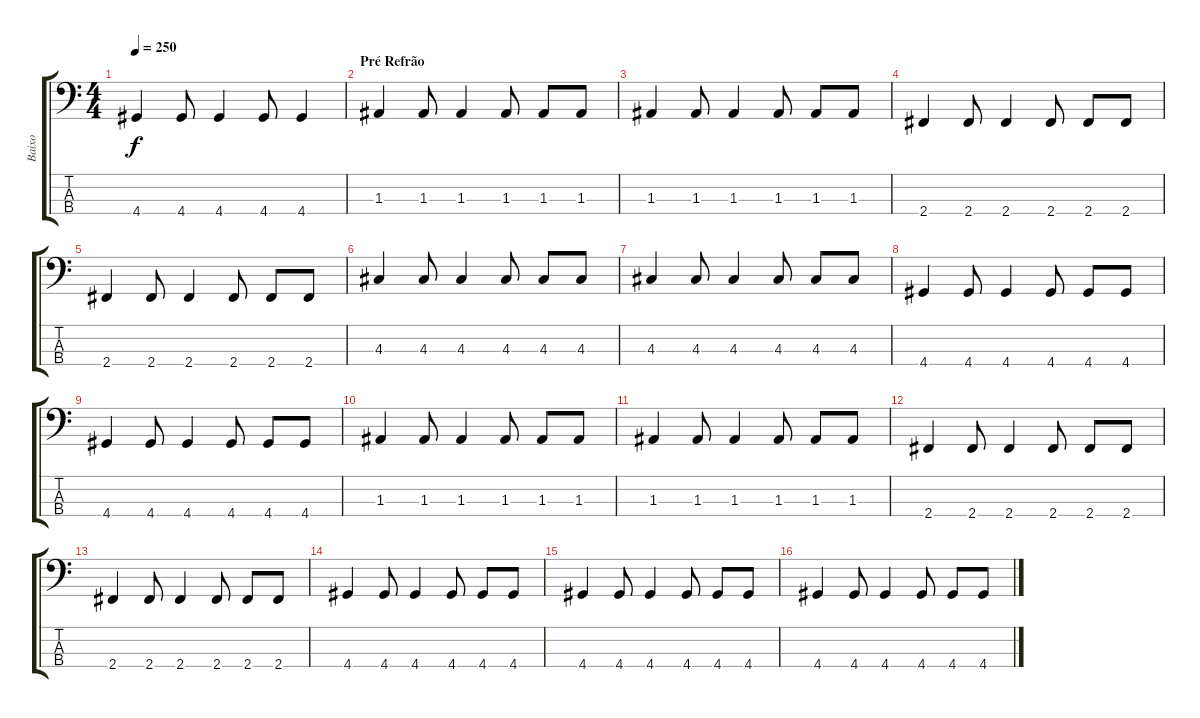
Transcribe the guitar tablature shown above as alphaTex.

\track ("Baixo" "Baixo") {instrument electricbassfinger}
\staff {score tabs}
\tuning (G2 D2 A1 E1) {hide}
\ts (4 4)
\tempo 250
\clef f4
\ks c
4.4.4{dy f} 4.4.8 4.4.4 4.4.8 4.4.4 |
\section ("" "Pré Refrão")
1.3.4 1.3.8 1.3.4 1.3.8 1.3.8 1.3.8 |
1.3.4 1.3.8 1.3.4 1.3.8 1.3.8 1.3.8 |
2.4.4 2.4.8 2.4.4 2.4.8 2.4.8 2.4.8 |
2.4.4 2.4.8 2.4.4 2.4.8 2.4.8 2.4.8 |
4.3.4 4.3.8 4.3.4 4.3.8 4.3.8 4.3.8 |
4.3.4 4.3.8 4.3.4 4.3.8 4.3.8 4.3.8 |
4.4.4 4.4.8 4.4.4 4.4.8 4.4.8 4.4.8 |
4.4.4 4.4.8 4.4.4 4.4.8 4.4.8 4.4.8 |
1.3.4 1.3.8 1.3.4 1.3.8 1.3.8 1.3.8 |
1.3.4 1.3.8 1.3.4 1.3.8 1.3.8 1.3.8 |
2.4.4 2.4.8 2.4.4 2.4.8 2.4.8 2.4.8 |
2.4.4 2.4.8 2.4.4 2.4.8 2.4.8 2.4.8 |
4.4.4 4.4.8 4.4.4 4.4.8 4.4.8 4.4.8 |
4.4.4 4.4.8 4.4.4 4.4.8 4.4.8 4.4.8 |
4.4.4 4.4.8 4.4.4 4.4.8 4.4.8 4.4.8
